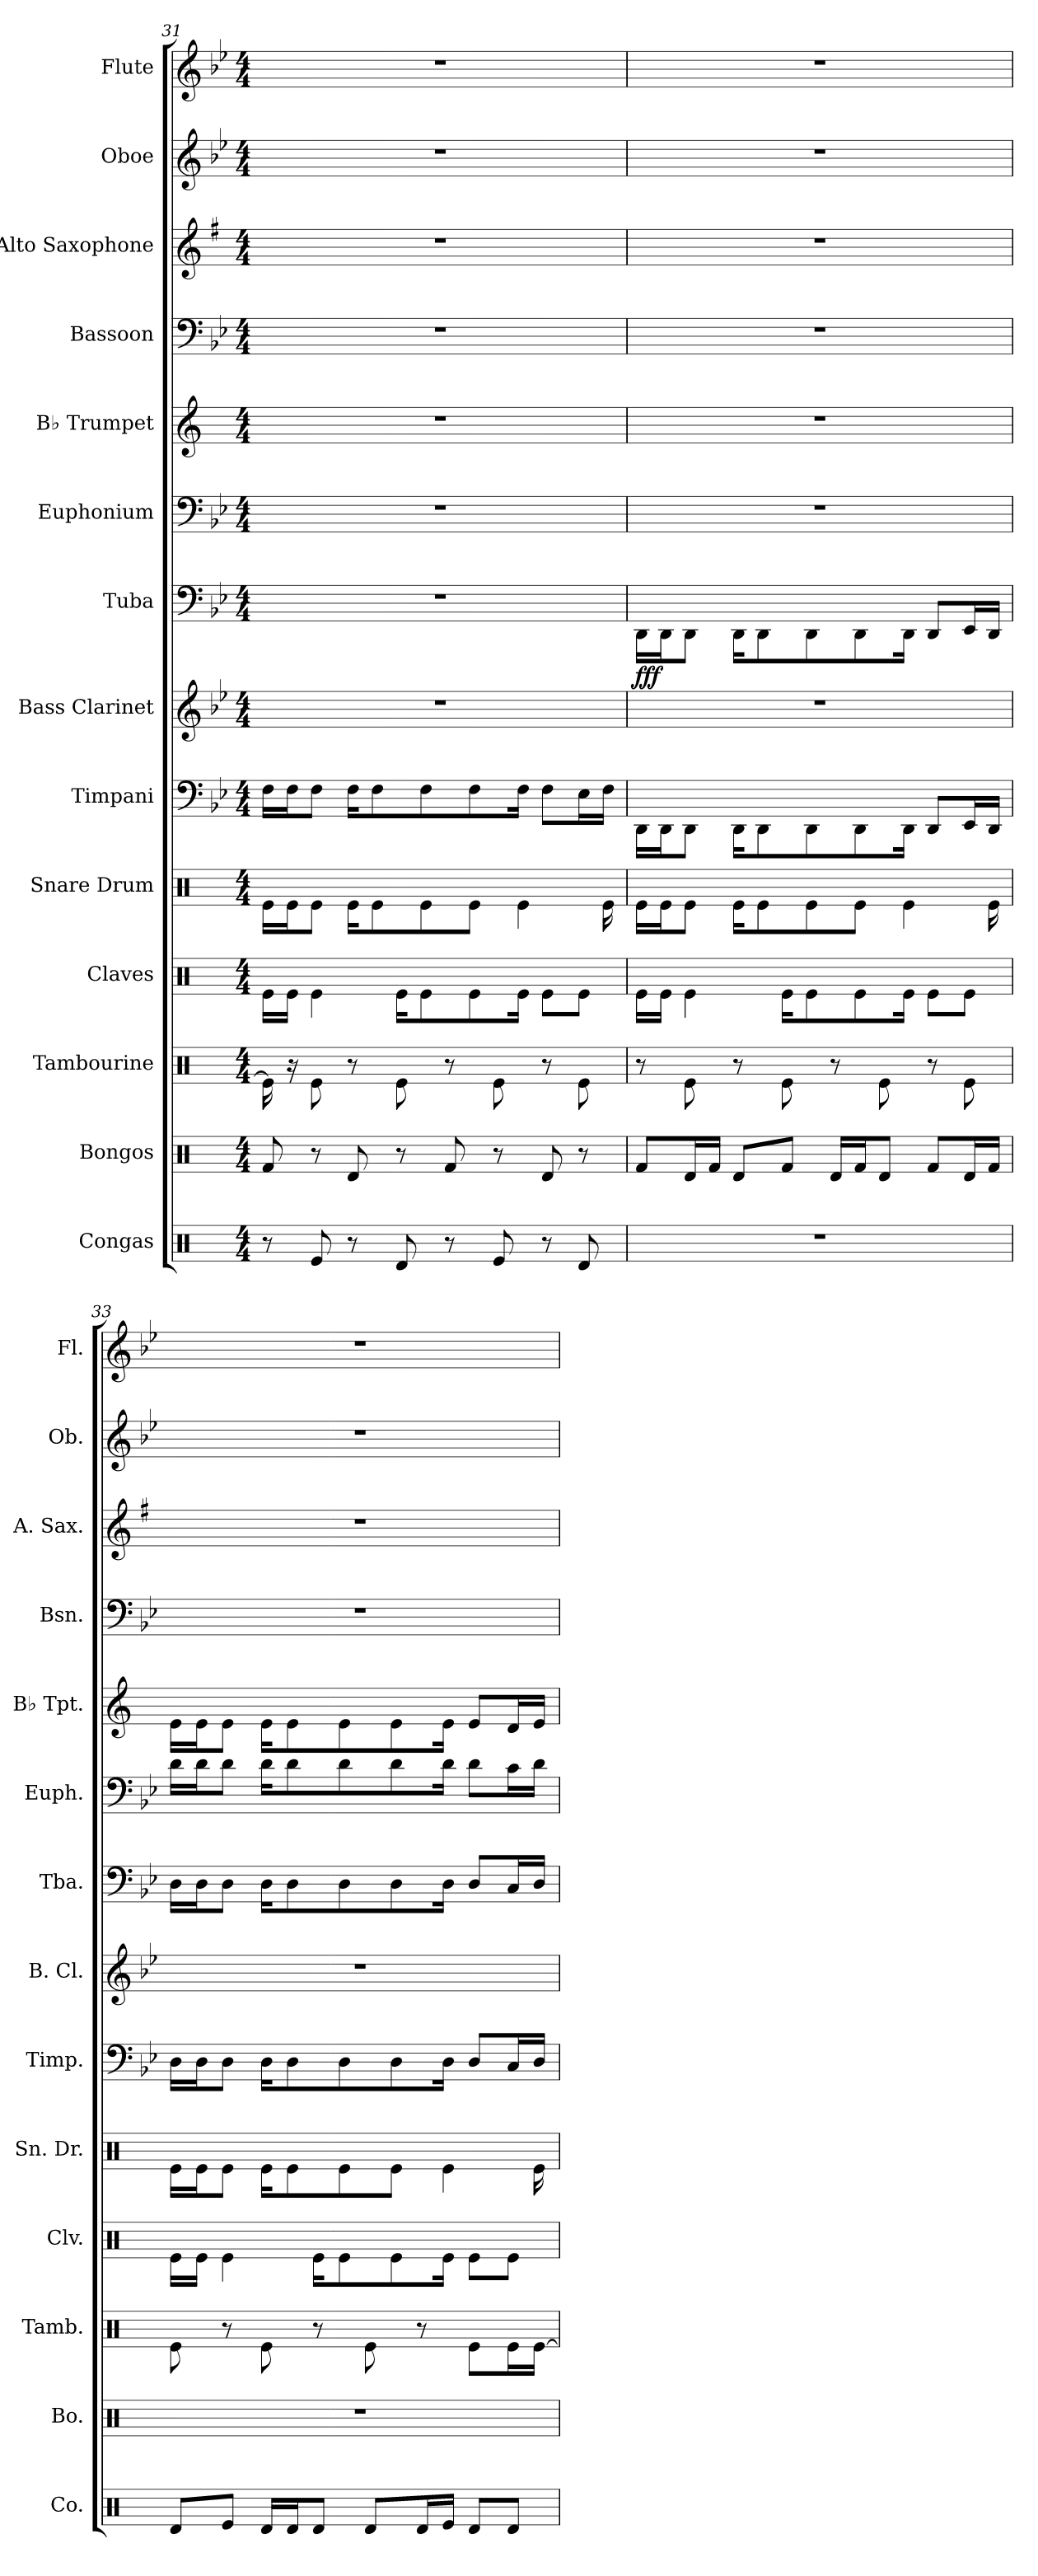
**kern	**kern	**kern	**kern	**kern	**kern	**kern	**kern	**dynam	**kern	**kern	**kern	**kern	**kern	**kern
*part14	*part13	*part12	*part11	*part10	*part9	*part8	*part7	*part7	*part6	*part5	*part4	*part3	*part2	*part1
*staff14	*staff13	*staff12	*staff11	*staff10	*staff9	*staff8	*staff7	*staff7	*staff6	*staff5	*staff4	*staff3	*staff2	*staff1
*I"Congas	*I"Bongos	*I"Tambourine	*I"Claves	*I"Snare Drum	*I"Timpani	*I"Bass Clarinet	*I"Tuba	*	*I"Euphonium	*I"B♭ Trumpet	*I"Bassoon	*I"Alto Saxophone	*I"Oboe	*I"Flute
*I'Co.	*I'Bo.	*I'Tamb.	*I'Clv.	*I'Sn. Dr.	*I'Timp.	*I'B. Cl.	*I'Tba.	*	*I'Euph.	*I'B♭ Tpt.	*I'Bsn.	*I'A. Sax.	*I'Ob.	*I'Fl.
!!LO:PB:g=z
*clefX	*clefX	*clefX	*clefX	*clefX	*clefF4	*clefG2	*clefF4	*	*clefF4	*clefG2	*clefF4	*clefG2	*clefG2	*clefG2
*	*	*	*	*	*	*ITrd8c14	*	*	*	*ITrd1c2	*	*ITrd5c9	*	*
*k[]	*k[]	*k[]	*k[]	*k[]	*k[b-e-]	*k[b-e-]	*k[b-e-]	*	*k[b-e-]	*k[b-e-]	*k[b-e-]	*k[b-e-]	*k[b-e-]	*k[b-e-]
*M4/4	*M4/4	*M4/4	*M4/4	*M4/4	*M4/4	*M4/4	*M4/4	*	*M4/4	*M4/4	*M4/4	*M4/4	*M4/4	*M4/4
=31	=31	=31	=31	=31	=31	=31	=31	=31	=31	=31	=31	=31	=31	=31
8r	8Rf/	16Re\]	16Re\LL	16Re\LL	16F\LL	1r	1r	.	1r	1r	1r	1r	1r	1r
.	.	16r	16Re\JJ	16Re\J	16F\J	.	.	.	.	.	.	.	.	.
8Re/	8r	8Re\	4Re\	8Re\J	8F\J	.	.	.	.	.	.	.	.	.
8r	8Rd/	8r	.	16Re\KL	16F\KL	.	.	.	.	.	.	.	.	.
.	.	.	.	8Re\	8F\	.	.	.	.	.	.	.	.	.
8Rd/	8r	8Re\	16Re\KL	.	.	.	.	.	.	.	.	.	.	.
.	.	.	8Re\	8Re\	8F\	.	.	.	.	.	.	.	.	.
8r	8Rf/	8r	.	.	.	.	.	.	.	.	.	.	.	.
.	.	.	8Re\	8Re\J	8F\	.	.	.	.	.	.	.	.	.
8Re/	8r	8Re\	.	.	.	.	.	.	.	.	.	.	.	.
.	.	.	16Re\Jk	4Re\	16F\Jk	.	.	.	.	.	.	.	.	.
8r	8Rd/	8r	8Re\L	.	8F\L	.	.	.	.	.	.	.	.	.
8Rd/	8r	8Re\	8Re\J	.	16E-\L	.	.	.	.	.	.	.	.	.
.	.	.	.	16Re\	16F\JJ	.	.	.	.	.	.	.	.	.
=32	=32	=32	=32	=32	=32	=32	=32	=32	=32	=32	=32	=32	=32	=32
!	!	!	!	!	!	!	!	!LO:DY:b	!	!	!	!	!	!
1r	8Rf/L	8r	16Re\LL	16Re\LL	16DD\LL	1r	16DD\LL	fff	1r	1r	1r	1r	1r	1r
.	.	.	16Re\JJ	16Re\J	16DD\J	.	16DD\J	.	.	.	.	.	.	.
.	16Rd/L	8Re\	4Re\	8Re\J	8DD\J	.	8DD\J	.	.	.	.	.	.	.
.	16Rf/JJ	.	.	.	.	.	.	.	.	.	.	.	.	.
.	8Rd/L	8r	.	16Re\KL	16DD\KL	.	16DD\KL	.	.	.	.	.	.	.
.	.	.	.	8Re\	8DD\	.	8DD\	.	.	.	.	.	.	.
.	8Rf/J	8Re\	16Re\KL	.	.	.	.	.	.	.	.	.	.	.
.	.	.	8Re\	8Re\	8DD\	.	8DD\	.	.	.	.	.	.	.
.	16Rd/LL	8r	.	.	.	.	.	.	.	.	.	.	.	.
.	16Rf/J	.	8Re\	8Re\J	8DD\	.	8DD\	.	.	.	.	.	.	.
.	8Rd/J	8Re\	.	.	.	.	.	.	.	.	.	.	.	.
.	.	.	16Re\Jk	4Re\	16DD\Jk	.	16DD\Jk	.	.	.	.	.	.	.
.	8Rf/L	8r	8Re\L	.	8DD/L	.	8DD/L	.	.	.	.	.	.	.
.	16Rd/L	8Re\	8Re\J	.	16EE-/L	.	16EE-/L	.	.	.	.	.	.	.
.	16Rf/JJ	.	.	16Re\	16DD/JJ	.	16DD/JJ	.	.	.	.	.	.	.
=33	=33	=33	=33	=33	=33	=33	=33	=33	=33	=33	=33	=33	=33	=33
8Rd/L	1r	8Re\	16Re\LL	16Re\LL	16D\LL	1r	16D\LL	.	16d\LL	16d\LL	1r	1r	1r	1r
.	.	.	16Re\JJ	16Re\J	16D\J	.	16D\J	.	16d\J	16d\J	.	.	.	.
8Re/J	.	8r	4Re\	8Re\J	8D\J	.	8D\J	.	8d\J	8d\J	.	.	.	.
16Rd/LL	.	8Re\	.	16Re\KL	16D\KL	.	16D\KL	.	16d\KL	16d\KL	.	.	.	.
16Rd/J	.	.	.	8Re\	8D\	.	8D\	.	8d\	8d\	.	.	.	.
8Rd/J	.	8r	16Re\KL	.	.	.	.	.	.	.	.	.	.	.
.	.	.	8Re\	8Re\	8D\	.	8D\	.	8d\	8d\	.	.	.	.
8Rd/L	.	8Re\	.	.	.	.	.	.	.	.	.	.	.	.
.	.	.	8Re\	8Re\J	8D\	.	8D\	.	8d\	8d\	.	.	.	.
16Rd/L	.	8r	.	.	.	.	.	.	.	.	.	.	.	.
16Re/JJ	.	.	16Re\Jk	4Re\	16D\Jk	.	16D\Jk	.	16d\Jk	16d\Jk	.	.	.	.
8Rd/L	.	8Re\L	8Re\L	.	8D/L	.	8D/L	.	8d\L	8d/L	.	.	.	.
8Rd/J	.	16Re\L	8Re\J	.	16C/L	.	16C/L	.	16c\L	16c/L	.	.	.	.
.	.	[16Re\JJ	.	16Re\	16D/JJ	.	16D/JJ	.	16d\JJ	16d/JJ	.	.	.	.
=	=	=	=	=	=	=	=	=	=	=	=	=	=	=
*-	*-	*-	*-	*-	*-	*-	*-	*-	*-	*-	*-	*-	*-	*-
